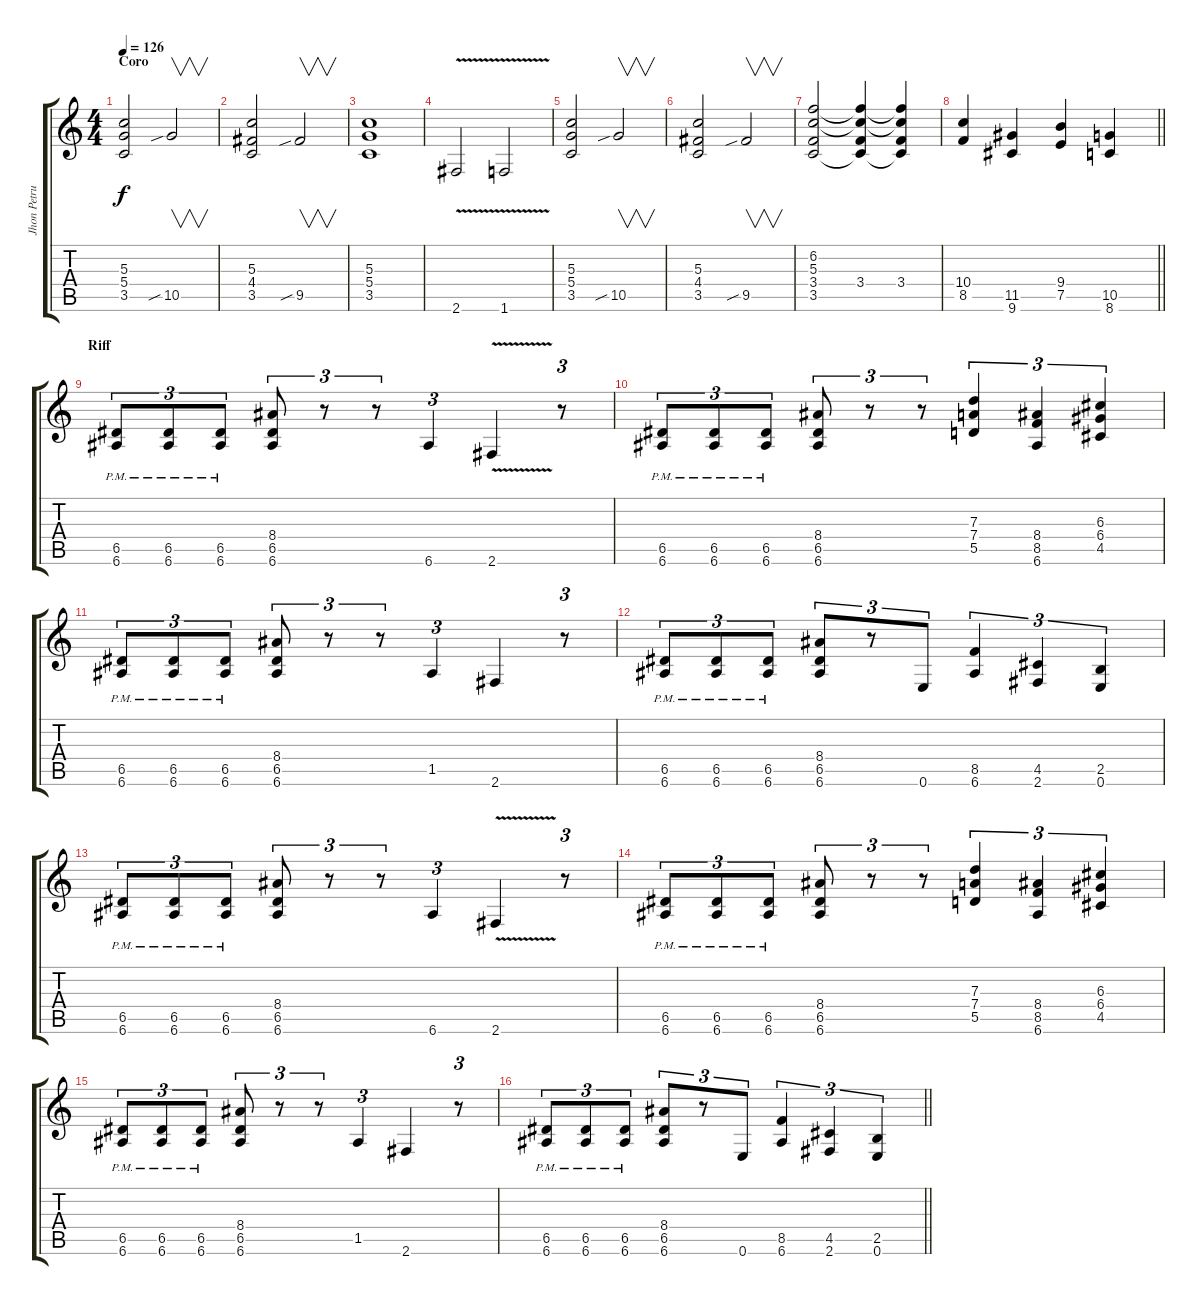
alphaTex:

\track ("Jhon Petrucci Lead 1" "Jhon Petru") {instrument distortionguitar}
\staff {score tabs}
\tuning (E4 B3 G3 D3 A2 E2) {hide}
\ts (4 4)
\section ("" "Coro")
\tempo 126
\clef g2
\ks c
(5.3 5.4 3.5).2{dy f} 10.5{sib}.2{v} |
(5.3 4.4 3.5).2 9.5{sib}.2{v} |
(5.3 5.4 3.5).1 |
2.6{v}.2 1.6{v}.2 |
(5.3 5.4 3.5).2 10.5{sib}.2{v} |
(5.3 4.4 3.5).2 9.5{sib}.2{v} |
(6.2 5.3 3.4 3.5).2 (6.2{t} 5.3{t} 3.4 3.5{t}).4 (6.2{t} 5.3{t} 3.4 3.5{t}).4 |
\barLineRight lightlight
(10.4 8.5).4 (11.5 9.6).4 (9.4 7.5).4 (10.5 8.6).4 |
\section ("" "Riff")
(6.5{pm} 6.6{pm}).8{tu (3 2)} (6.5{pm} 6.6{pm}).8{tu (3 2)} (6.5{pm} 6.6{pm}).8{tu (3 2)} (8.4 6.5 6.6).8{tu (3 2)} r.8{tu (3 2)} r.8{tu (3 2)} 6.6.4{tu (3 2)} 2.6{v}.4 r.8{tu (3 2)} |
(6.5{pm} 6.6{pm}).8{tu (3 2)} (6.5{pm} 6.6{pm}).8{tu (3 2)} (6.5{pm} 6.6{pm}).8{tu (3 2)} (8.4 6.5 6.6).8{tu (3 2)} r.8{tu (3 2)} r.8{tu (3 2)} (7.3 7.4 5.5).4{tu (3 2)} (8.4 8.5 6.6).4{tu (3 2)} (6.3 6.4 4.5).4{tu (3 2)} |
(6.5{pm} 6.6{pm}).8{tu (3 2)} (6.5{pm} 6.6{pm}).8{tu (3 2)} (6.5{pm} 6.6{pm}).8{tu (3 2)} (8.4 6.5 6.6).8{tu (3 2)} r.8{tu (3 2)} r.8{tu (3 2)} 1.5.4{tu (3 2)} 2.6.4 r.8{tu (3 2)} |
(6.5{pm} 6.6{pm}).8{tu (3 2)} (6.5{pm} 6.6{pm}).8{tu (3 2)} (6.5{pm} 6.6{pm}).8{tu (3 2)} (8.4 6.5 6.6).8{tu (3 2)} r.8{tu (3 2)} 0.6.8{tu (3 2)} (8.5 6.6).4{tu (3 2)} (4.5 2.6).4{tu (3 2)} (2.5 0.6).4{tu (3 2)} |
(6.5{pm} 6.6{pm}).8{tu (3 2)} (6.5{pm} 6.6{pm}).8{tu (3 2)} (6.5{pm} 6.6{pm}).8{tu (3 2)} (8.4 6.5 6.6).8{tu (3 2)} r.8{tu (3 2)} r.8{tu (3 2)} 6.6.4{tu (3 2)} 2.6{v}.4 r.8{tu (3 2)} |
(6.5{pm} 6.6{pm}).8{tu (3 2)} (6.5{pm} 6.6{pm}).8{tu (3 2)} (6.5{pm} 6.6{pm}).8{tu (3 2)} (8.4 6.5 6.6).8{tu (3 2)} r.8{tu (3 2)} r.8{tu (3 2)} (7.3 7.4 5.5).4{tu (3 2)} (8.4 8.5 6.6).4{tu (3 2)} (6.3 6.4 4.5).4{tu (3 2)} |
(6.5{pm} 6.6{pm}).8{tu (3 2)} (6.5{pm} 6.6{pm}).8{tu (3 2)} (6.5{pm} 6.6{pm}).8{tu (3 2)} (8.4 6.5 6.6).8{tu (3 2)} r.8{tu (3 2)} r.8{tu (3 2)} 1.5.4{tu (3 2)} 2.6.4 r.8{tu (3 2)} |
\barLineRight lightlight
(6.5{pm} 6.6{pm}).8{tu (3 2)} (6.5{pm} 6.6{pm}).8{tu (3 2)} (6.5{pm} 6.6{pm}).8{tu (3 2)} (8.4 6.5 6.6).8{tu (3 2)} r.8{tu (3 2)} 0.6.8{tu (3 2)} (8.5 6.6).4{tu (3 2)} (4.5 2.6).4{tu (3 2)} (2.5 0.6).4{tu (3 2)}
